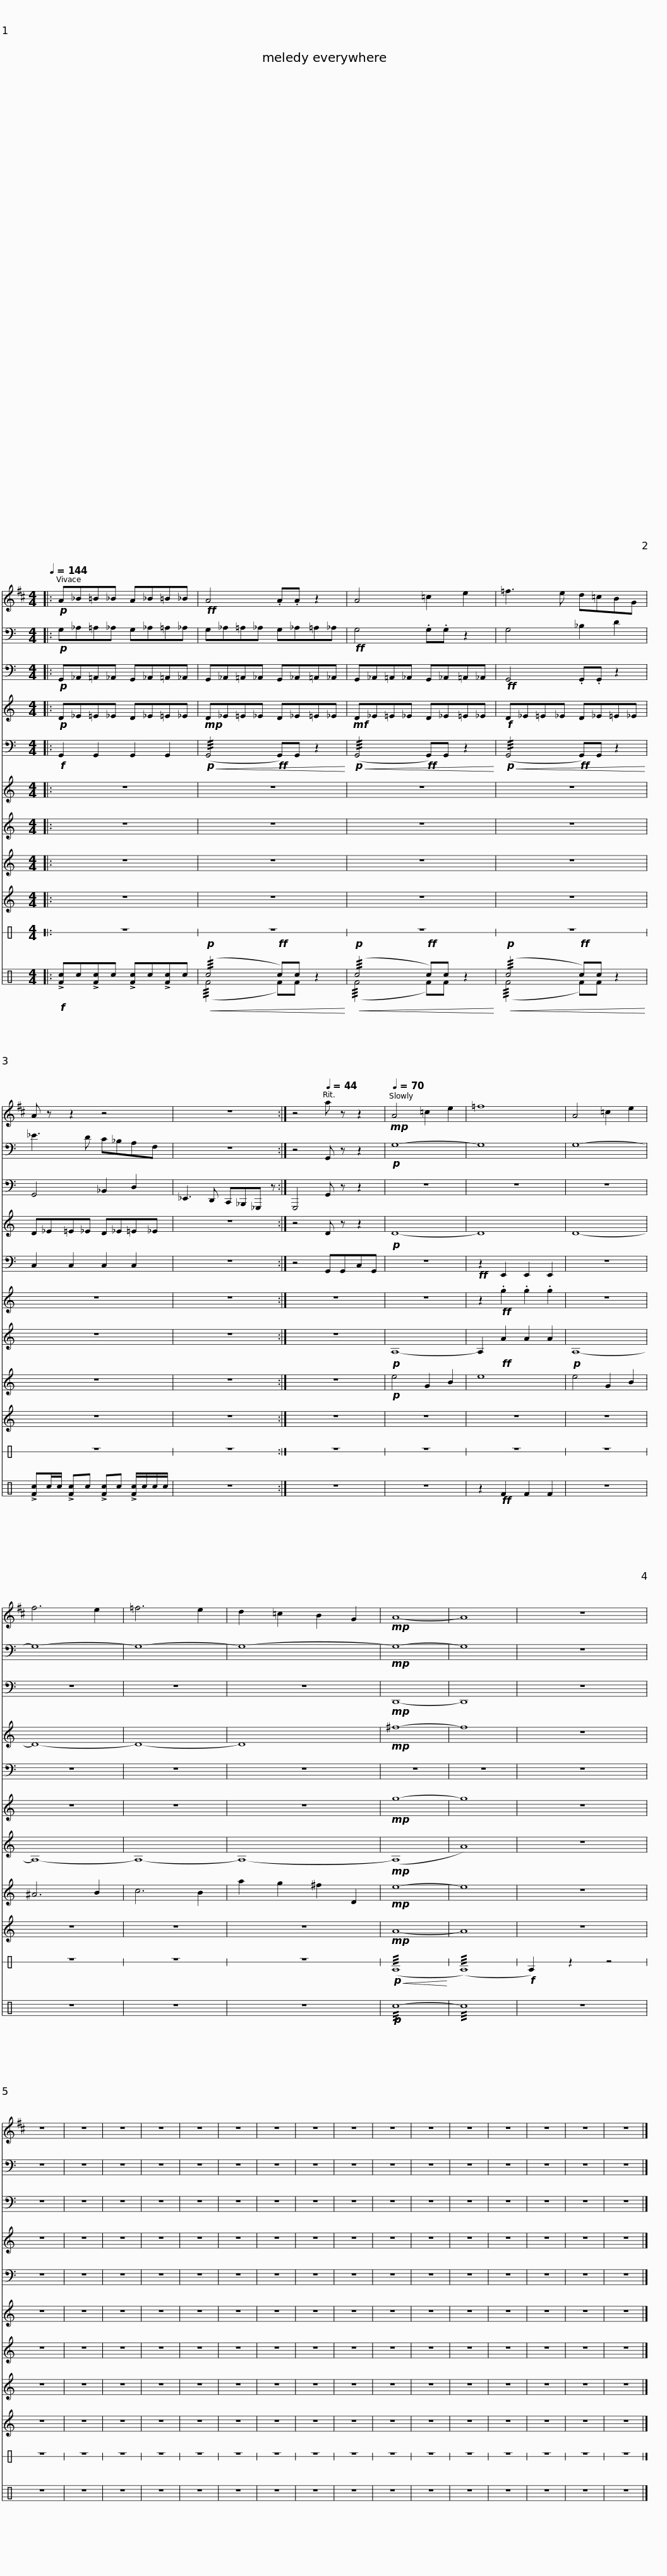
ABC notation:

X:1
%%score 1 2 3 4 5 6 7 8 9 10 ( 11 12 )
L:1/8
Q:1/4=144
M:4/4
I:linebreak $
K:C
V:1 treble transpose=-2
V:2 bass
V:3 bass
V:4 treble transpose=-7
V:5 bass
V:6 treble
V:7 treble transpose=-2
V:8 treble transpose=-9
V:9 treble transpose=-14
V:10 perc stafflines=1
K:none
V:11 perc
K:none
V:12 perc
K:none
V:1
[K:D]|:!p! A_B=B_B A_B=B_B |!ff! A4 .A.A z2 |$ A4 =c2 e2 | =f3 e d=cBG | A z z2 z4 |$ %5
 z8 :| z4[Q:1/4=44] a z z2 |[Q:1/4=70]!mp! A4 =c2 e2 | =f8 | A4 =c2 e2 | %10
 f6 e2 | =f6 e2 |$ d2 =c2 B2 G2 |!mp! A8- | A8 | %15
 z8 | z8 | z8 | z8 | z8 | %20
 z8 | z8 | z8 | z8 | z8 | %25
 z8 | z8 | z8 | z8 |$ z8 | %30
 z8 | z8 |] %32
V:2
|:!p! G,_A,=A,_A, G,_A,=A,_A, | G,_A,=A,_A, G,_A,=A,_A, |$!ff! G,4 .G,.G, z2 | G,4 _B,2 D2 | _E3 D C_B,A,F, |$ %5
 z8 :| z4 G,, z z2 |!p! G,8- | G,8 | G,8- | %10
 G,8- | G,8- |$ G,8- |!mp! G,8- | G,8 | %15
 z8 | z8 | z8 | z8 | z8 | %20
 z8 | z8 | z8 | z8 | z8 | %25
 z8 | z8 | z8 | z8 |$ z8 | %30
 z8 | z8 |] %32
V:3
|:!p! G,,_A,,=A,,_A,, G,,_A,,=A,,_A,, | G,,_A,,=A,,_A,, G,,_A,,=A,,_A,, |$ G,,_A,,=A,,_A,, G,,_A,,=A,,_A,, |!ff! G,,4 .G,,.G,, z2 | G,,4 _B,,2 D,2 |$ %5
 _E,,3 D,, C,,_B,,,_G,,, z :| G,,,4 G,, z z2 | z8 | z8 | z8 | %10
 z8 | z8 |$ z8 |!mp! D,,8- | D,,8 | %15
 z8 | z8 | z8 | z8 | z8 | %20
 z8 | z8 | z8 | z8 | z8 | %25
 z8 | z8 | z8 | z8 |$ z8 | %30
 z8 | z8 |] %32
V:4
|:!p! D_E=E_E D_E=E_E |!mp! D_E=E_E D_E=E_E |$!mf! D_E=E_E D_E=E_E |!f! D_E=E_E D_E=E_E | D_E=E_E D_E=E_E |$ %5
 z8 :| z4 D z z2 |!p! D8- | D8 | D8- | %10
 D8- | D8- |$ D8 |!mp! ^f8- | f8 | %15
 z8 | z8 | z8 | z8 | z8 | %20
 z8 | z8 | z8 | z8 | z8 | %25
 z8 | z8 | z8 | z8 |$ z8 | %30
 z8 | z8 |] %32
V:5
|:!f! G,,2 G,,2 G,,2 G,,2 |!p!!<(! (!///!G,,4!ff! G,,)G,, z2!<)! |$!p!!<(! (!///!G,,4!ff! G,,)G,, z2!<)! |!p!!<(! (!///!G,,4!ff! G,,)G,, z2!<)! | C,2 C,2 C,2 C,2 |$ %5
 z8 :| z4 G,,G,,C,G,, | z8 |!ff! z2 E,,2 E,,2 E,,2 | z8 | %10
 z8 | z8 |$ z8 | z8 | z8 | %15
 z8 | z8 | z8 | z8 | z8 | %20
 z8 | z8 | z8 | z8 | z8 | %25
 z8 | z8 | z8 | z8 |$ z8 | %30
 z8 | z8 |] %32
V:6
|: z8 | z8 |$ z8 | z8 | z8 |$ %5
 z8 :| z8 | z8 | z2!ff! .g2 .g2 .g2 | z8 | %10
 z8 | z8 |$ z8 |!mp! g8- | g8 | %15
 z8 | z8 | z8 | z8 | z8 | %20
 z8 | z8 | z8 | z8 | z8 | %25
 z8 | z8 | z8 | z8 |$ z8 | %30
 z8 | z8 |] %32
V:7
|: z8 | z8 |$ z8 | z8 | z8 |$ %5
 z8 :| z8 |!p! A,8- | A,2!ff! A2 A2 A2 |!p! A,8- | %10
 A,8- | A,8- |$ A,8- |!mp! (A,8 | A8) | %15
 z8 | z8 | z8 | z8 | z8 | %20
 z8 | z8 | z8 | z8 | z8 | %25
 z8 | z8 | z8 | z8 |$ z8 | %30
 z8 | z8 |] %32
V:8
|: z8 | z8 |$ z8 | z8 | z8 |$ %5
 z8 :| z8 |!p! e4 G2 B2 | e8 | e4 G2 B2 | %10
 ^A6 B2 | c6 B2 |$ a2 g2 ^f2 D2 |!mp! e8- | e8 | %15
 z8 | z8 | z8 | z8 | z8 | %20
 z8 | z8 | z8 | z8 | z8 | %25
 z8 | z8 | z8 | z8 |$ z8 | %30
 z8 | z8 |] %32
V:9
|: z8 | z8 |$ z8 | z8 | z8 |$ %5
 z8 :| z8 | z8 | z8 | z8 | %10
 z8 | z8 |$ z8 |!mp! A8- | A8 | %15
 z8 | z8 | z8 | z8 | z8 | %20
 z8 | z8 | z8 | z8 | z8 | %25
 z8 | z8 | z8 | z8 |$ z8 | %30
 z8 | z8 |] %32
V:10
|: z8 | z8 |$ z8 | z8 | z8 |$ %5
 z8 :| z8 | z8 | z8 | z8 | %10
 z8 | z8 |$ z8 |!p!!<(! (!///!E8!<)! | (!///!E8) | %15
!f! E2) z2 z4 | z8 | z8 | z8 | z8 | %20
 z8 | z8 | z8 | z8 | z8 | %25
 z8 | z8 | z8 | z8 |$ z8 | %30
 z8 | z8 |] %32
V:11
|:!f! !>![Fc]c!>![Fc]c !>![Fc]c!>![Fc]c |!p!!<(! (!///!c4!ff! c)c z2!<)! |$!p!!<(! (!///!c4!ff! c)c z2!<)! |!p!!<(! (!///!c4!ff! c)c z2!<)! | !>![Fc]c/c/ !>![Fc]c !>![Fc]c !>![Fc]/c/c/c/ |$ %5
 z8 :| z8 | z8 | z2!ff! F2 F2 F2 | z8 | %10
 z8 | z8 |$ z8 |!p! !///!c8- | !///!c8 | %15
 z8 | z8 | z8 | z8 | z8 | %20
 z8 | z8 | z8 | z8 | z8 | %25
 z8 | z8 | z8 | z8 |$ z8 | %30
 z8 | z8 |] %32
V:12
|: x8 | (!///!F4 F)F z2 |$ (!///!F4 F)F z2 | (!///!F4 F)F z2 | x8 |$ %5
 x8 :| x8 | x8 | x8 | x8 | %10
 x8 | x8 |$ x8 | x8 | x8 | %15
 x8 | x8 | x8 | x8 | x8 | %20
 x8 | x8 | x8 | x8 | x8 | %25
 x8 | x8 | x8 | x8 |$ x8 | %30
 x8 | x8 |] %32
